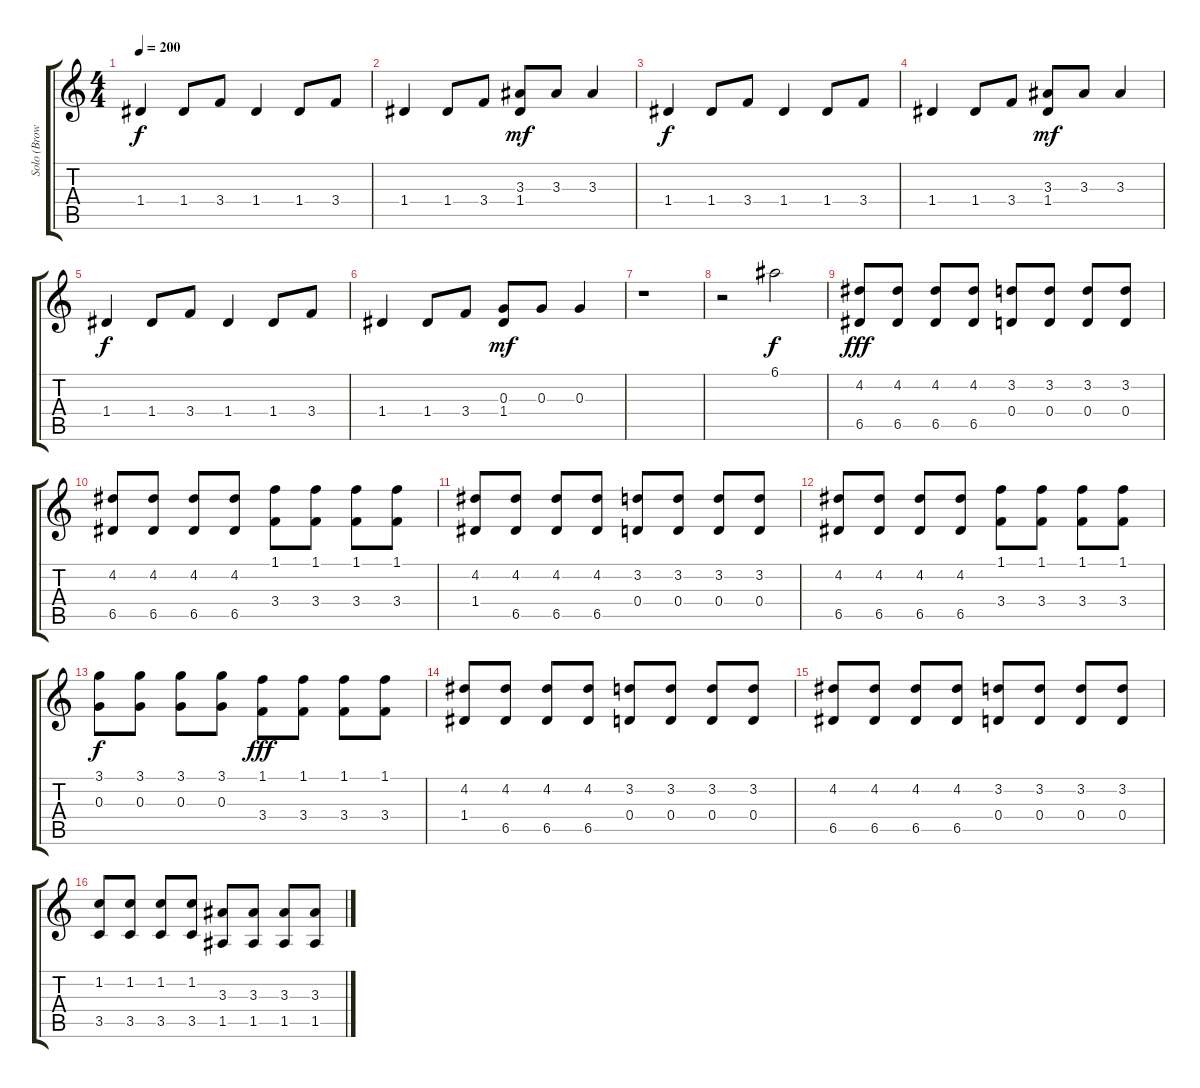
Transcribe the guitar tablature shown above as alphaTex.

\track ("Solo (Brownsound)" "Solo (Brow") {instrument overdrivenguitar}
\staff {score tabs}
\tuning (E4 B3 G3 D3 A2 E2) {hide}
\ts (4 4)
\tempo 200
\clef g2
\ks c
1.4.4{dy f} 1.4.8 3.4.8 1.4.4 1.4.8 3.4.8 |
1.4.4 1.4.8 3.4.8 (3.3 1.4).8{dy mf} 3.3.8 3.3.4 |
1.4.4{dy f} 1.4.8 3.4.8 1.4.4 1.4.8 3.4.8 |
1.4.4 1.4.8 3.4.8 (3.3 1.4).8{dy mf} 3.3.8 3.3.4 |
1.4.4{dy f} 1.4.8 3.4.8 1.4.4 1.4.8 3.4.8 |
1.4.4 1.4.8 3.4.8 (0.3 1.4).8{dy mf} 0.3.8 0.3.4{volume 16} |
r.1 |
r.2 6.1.2{dy f} |
(4.2 6.5).8{dy fff volume 15} (4.2 6.5).8 (4.2 6.5).8 (4.2 6.5).8 (3.2 0.4).8 (3.2 0.4).8 (3.2 0.4).8 (3.2 0.4).8 |
(4.2 6.5).8 (4.2 6.5).8 (4.2 6.5).8 (4.2 6.5).8 (1.1 3.4).8 (1.1 3.4).8 (1.1 3.4).8 (1.1 3.4).8 |
(4.2 1.4).8 (4.2 6.5).8 (4.2 6.5).8 (4.2 6.5).8 (3.2 0.4).8 (3.2 0.4).8 (3.2 0.4).8 (3.2 0.4).8 |
(4.2 6.5).8 (4.2 6.5).8 (4.2 6.5).8 (4.2 6.5).8 (1.1 3.4).8 (1.1 3.4).8 (1.1 3.4).8 (1.1 3.4).8 |
(3.1 0.3).8{dy f} (3.1 0.3).8 (3.1 0.3).8 (3.1 0.3).8 (1.1 3.4).8{dy fff} (1.1 3.4).8 (1.1 3.4).8 (1.1 3.4).8 |
(4.2 1.4).8 (4.2 6.5).8 (4.2 6.5).8 (4.2 6.5).8 (3.2 0.4).8 (3.2 0.4).8 (3.2 0.4).8 (3.2 0.4).8 |
(4.2 6.5).8 (4.2 6.5).8 (4.2 6.5).8 (4.2 6.5).8 (3.2 0.4).8 (3.2 0.4).8 (3.2 0.4).8 (3.2 0.4).8 |
(1.2 3.5).8 (1.2 3.5).8 (1.2 3.5).8 (1.2 3.5).8 (3.3 1.5).8 (3.3 1.5).8 (3.3 1.5).8 (3.3 1.5).8
